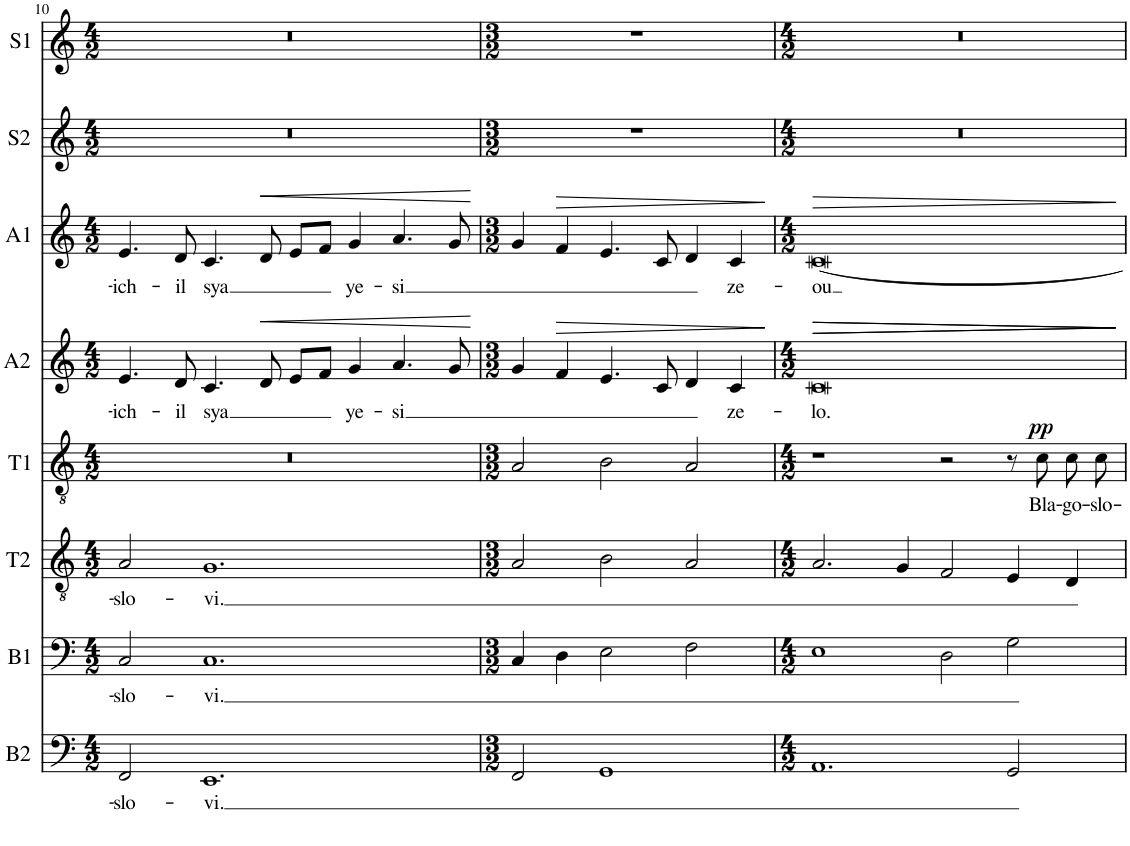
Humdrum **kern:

**kern	**text	**kern	**text	**kern	**text	**kern	**text	**dynam	**kern	**text	**dynam	**kern	**text	**dynam	**kern	**kern
*part8	*part8	*part7	*part7	*part6	*part6	*part5	*part5	*part5	*part4	*part4	*part4	*part3	*part3	*part3	*part2	*part1
*staff8	*staff8	*staff7	*staff7	*staff6	*staff6	*staff5	*staff5	*staff5	*staff4	*staff4	*staff4	*staff3	*staff3	*staff3	*staff2	*staff1
*I"Bass 2	*	*I"Bass 1	*	*I"Ténor 2	*	*I"Ténor 1	*	*	*I"Alto 2	*	*	*I"Alto 1	*	*	*I"Soprano 2	*I"Soprano 1
*I'B2	*	*I'B1	*	*I'T2	*	*I'T1	*	*	*I'A2	*	*	*I'A1	*	*	*I'S2	*I'S1
!!LO:PB:g=z
*clefF4	*	*clefF4	*	*clefGv2	*	*clefGv2	*	*	*clefG2	*	*	*clefG2	*	*	*clefG2	*clefG2
*k[]	*	*k[]	*	*k[]	*	*k[]	*	*	*k[]	*	*	*k[]	*	*	*k[]	*k[]
*M4/2	*	*M4/2	*	*M4/2	*	*M4/2	*	*	*M4/2	*	*	*M4/2	*	*	*M4/2	*M4/2
=10	=10	=10	=10	=10	=10	=10	=10	=10	=10	=10	=10	=10	=10	=10	=10	=10
!	!LO:LY:b	!	!LO:LY:b	!	!LO:LY:b	!	!	!	!	!LO:LY:b	!	!	!LO:LY:b	!	!	!
2FF/	-slo-	2C/	-slo-	2A/	-slo-	0r	.	.	4.e/	-ich-	.	4.e/	-ich-	.	0r	0r
!	!	!	!	!	!	!	!	!	!	!LO:LY:b	!	!	!LO:LY:b	!	!	!
.	.	.	.	.	.	.	.	.	8d/	-il	.	8d/	-il	.	.	.
!	!LO:LY:b	!	!LO:LY:b	!	!LO:LY:b	!	!	!	!	!LO:LY:b	!	!	!LO:LY:b	!	!	!
1.EE	-vi.	1.C	-vi.	1.G	-vi.	.	.	.	4.c/	sya	.	4.c/	sya	.	.	.
!	!	!	!	!	!	!	!	!	!	!	!LO:HP:b	!	!	!LO:HP:b	!	!
.	.	.	.	.	.	.	.	.	8d/	.	<	8d/	.	<	.	.
.	.	.	.	.	.	.	.	.	8e/L	.	.	8e/L	.	.	.	.
.	.	.	.	.	.	.	.	.	8f/J	.	.	8f/J	.	.	.	.
!	!	!	!	!	!	!	!	!	!	!LO:LY:b	!	!	!LO:LY:b	!	!	!
.	.	.	.	.	.	.	.	.	4g/	ye-	.	4g/	ye-	.	.	.
!	!	!	!	!	!	!	!	!	!	!LO:LY:b	!	!	!LO:LY:b	!	!	!
.	.	.	.	.	.	.	.	.	4.a/	-si	.	4.a/	-si	.	.	.
.	.	.	.	.	.	.	.	.	8g/	.	.	8g/	.	.	.	.
.	.	.	.	.	.	.	.	.	.	.	[	.	.	[	.	.
=11	=11	=11	=11	=11	=11	=11	=11	=11	=11	=11	=11	=11	=11	=11	=11	=11
*M3/2	*	*M3/2	*	*M3/2	*	*M3/2	*	*	*M3/2	*	*	*M3/2	*	*	*M3/2	*M3/2
2FF/	.	4C/	.	2A/	.	2A/	.	.	4g/	.	.	4g/	.	.	1.r	1.r
!	!	!	!	!	!	!	!	!	!	!	!LO:HP:b	!	!	!LO:HP:b	!	!
.	.	4D\	.	.	.	.	.	.	4f/	.	>	4f/	.	>	.	.
1GG	.	2E\	.	2B\	.	2B\	.	.	4.e/	.	.	4.e/	.	.	.	.
.	.	.	.	.	.	.	.	.	8c/	.	.	8c/	.	.	.	.
.	.	2F\	.	2A/	.	2A/	.	.	4d/	.	.	4d/	.	.	.	.
!	!	!	!	!	!	!	!	!	!	!LO:LY:b	!	!	!LO:LY:b	!	!	!
.	.	.	.	.	.	.	.	.	4c/	ze-	.	4c/	ze-	.	.	.
.	.	.	.	.	.	.	.	.	.	.	]	.	.	]	.	.
=12	=12	=12	=12	=12	=12	=12	=12	=12	=12	=12	=12	=12	=12	=12	=12	=12
*M4/2	*	*M4/2	*	*M4/2	*	*M4/2	*	*	*M4/2	*	*	*M4/2	*	*	*M4/2	*M4/2
!	!	!	!	!	!	!	!	!	!	!LO:LY:b	!LO:HP:b	!	!LO:LY:b	!LO:HP:b	!	!
1.AA	.	1E	.	2.A/	.	1r	.	.	0c	lo.	>	[0c	ou	>	0r	0r
.	.	.	.	4G/	.	.	.	.	.	.	.	.	.	.	.	.
.	.	2D\	.	2F/	.	2r	.	.	.	.	.	.	.	.	.	.
2GG/	.	2G\	.	4E/	.	8r	.	.	.	.	.	.	.	.	.	.
!	!	!	!	!	!	!	!LO:LY:b	!LO:DY:a	!	!	!	!	!	!	!	!
.	.	.	.	.	.	8c\L	Bla-	pp	.	.	.	.	.	.	.	.
!	!	!	!	!	!	!	!LO:LY:b	!	!	!	!	!	!	!	!	!
.	.	.	.	4D/	.	8c\	-go-	.	.	.	.	.	.	.	.	.
!	!	!	!	!	!	!	!LO:LY:b	!	!	!	!	!	!	!	!	!
.	.	.	.	.	.	8c\J	-slo-	.	.	.	.	.	.	.	.	.
.	.	.	.	.	.	.	.	.	.	.	]	.	.	]	.	.
=	=	=	=	=	=	=	=	=	=	=	=	=	=	=	=	=
*-	*-	*-	*-	*-	*-	*-	*-	*-	*-	*-	*-	*-	*-	*-	*-	*-
